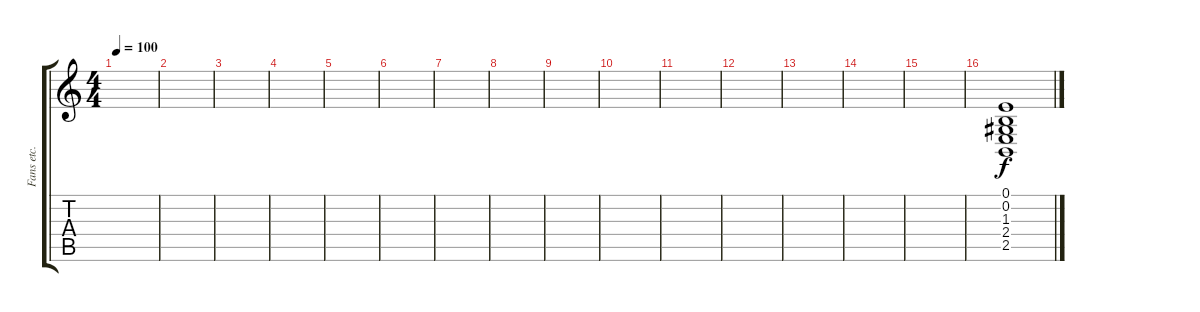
\track ("Fans etc." "Fans etc.") {instrument applause}
\staff {score tabs}
\tuning (E4 B3 G3 D3 A2 E2) {hide}
\ts (4 4)
\tempo 100
\clef g2
\ks c
|
|
|
|
|
|
|
|
|
|
|
|
|
|
|
(0.1 0.2 1.3 2.4 2.5).1
